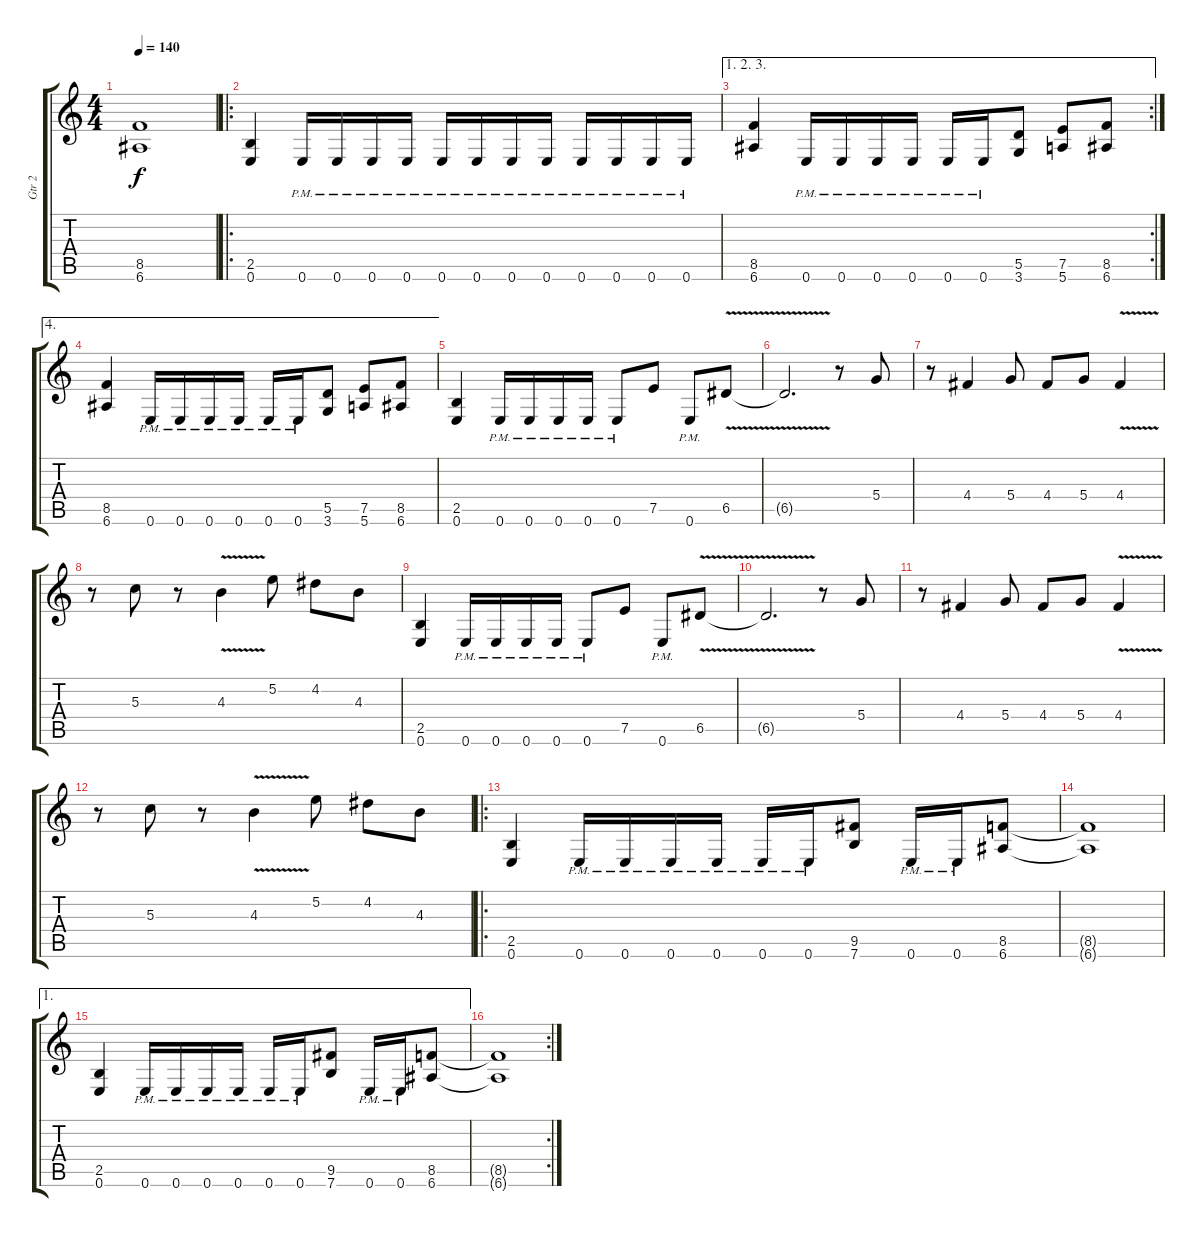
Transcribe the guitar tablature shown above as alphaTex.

\track ("Gtr 2" "Gtr 2") {instrument distortionguitar}
\staff {score tabs}
\tuning (E4 B3 G3 D3 A2 E2) {hide}
\ts (4 4)
\tempo 140
\clef g2
\ks c
(8.5{t} 6.6{t}).1{dy f} |
\ro
(2.5 0.6).4 0.6{pm}.16 0.6{pm}.16 0.6{pm}.16 0.6{pm}.16 0.6{pm}.16 0.6{pm}.16 0.6{pm}.16 0.6{pm}.16 0.6{pm}.16 0.6{pm}.16 0.6{pm}.16 0.6{pm}.16 |
\ae (1 2 3)
\rc 2
(8.5 6.6).4 0.6{pm}.16 0.6{pm}.16 0.6{pm}.16 0.6{pm}.16 0.6{pm}.16 0.6{pm}.16 (5.5 3.6).8 (7.5 5.6).8 (8.5 6.6).8 |
\ae 4
(8.5 6.6).4 0.6{pm}.16 0.6{pm}.16 0.6{pm}.16 0.6{pm}.16 0.6{pm}.16 0.6{pm}.16 (5.5 3.6).8 (7.5 5.6).8 (8.5 6.6).8 |
(2.5 0.6).4 0.6{pm}.16 0.6{pm}.16 0.6{pm}.16 0.6{pm}.16 0.6{pm}.8 7.5.8 0.6{pm}.8 6.5{v}.8 |
6.5{t}.2{d} r.8 5.4.8 |
r.8 4.4.4 5.4.8 4.4.8 5.4.8 4.4{v}.4 |
r.8 5.3.8 r.8 4.3{v}.4 5.2.8 4.2.8 4.3.8 |
(2.5 0.6).4 0.6{pm}.16 0.6{pm}.16 0.6{pm}.16 0.6{pm}.16 0.6{pm}.8 7.5.8 0.6{pm}.8 6.5{v}.8 |
6.5{t}.2{d} r.8 5.4.8 |
r.8 4.4.4 5.4.8 4.4.8 5.4.8 4.4{v}.4 |
r.8 5.3.8 r.8 4.3{v}.4 5.2.8 4.2.8 4.3.8 |
\ro
(2.5 0.6).4 0.6{pm}.16 0.6{pm}.16 0.6{pm}.16 0.6{pm}.16 0.6{pm}.16 0.6{pm}.16 (9.5 7.6).8 0.6{pm}.16 0.6{pm}.16 (8.5 6.6).8 |
(8.5{t} 6.6{t}).1 |
\ae 1
(2.5 0.6).4 0.6{pm}.16 0.6{pm}.16 0.6{pm}.16 0.6{pm}.16 0.6{pm}.16 0.6{pm}.16 (9.5 7.6).8 0.6{pm}.16 0.6{pm}.16 (8.5 6.6).8 |
\rc 2
(8.5{t} 6.6{t}).1
